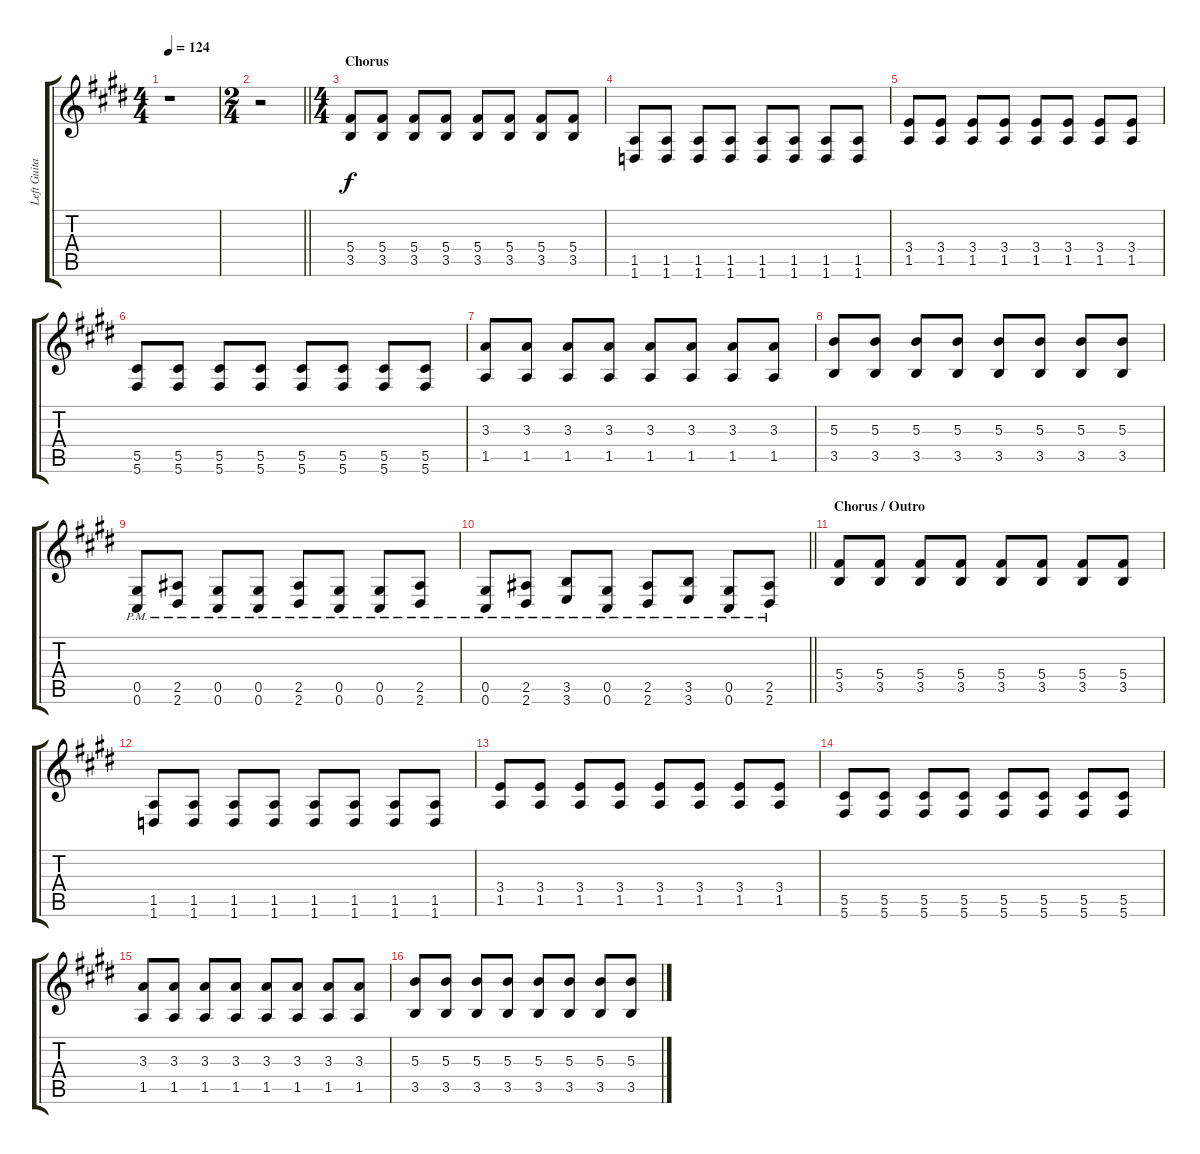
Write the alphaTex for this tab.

\track ("Left Guitar I" "Left Guita") {instrument overdrivenguitar}
\staff {score tabs}
\tuning (Eb4 Bb3 Gb3 Db3 Ab2 Db2) {hide}
\ts (4 4)
\tempo 124
\clef g2
\ks e
r.1{dy f} |
\ts (2 4)
\barLineRight lightlight
r.2 |
\ts (4 4)
\section ("" "Chorus")
(5.4 3.5).8 (5.4 3.5).8 (5.4 3.5).8 (5.4 3.5).8 (5.4 3.5).8 (5.4 3.5).8 (5.4 3.5).8 (5.4 3.5).8 |
(1.5 1.6).8 (1.5 1.6).8 (1.5 1.6).8 (1.5 1.6).8 (1.5 1.6).8 (1.5 1.6).8 (1.5 1.6).8 (1.5 1.6).8 |
(3.4 1.5).8 (3.4 1.5).8 (3.4 1.5).8 (3.4 1.5).8 (3.4 1.5).8 (3.4 1.5).8 (3.4 1.5).8 (3.4 1.5).8 |
(5.5 5.6).8 (5.5 5.6).8 (5.5 5.6).8 (5.5 5.6).8 (5.5 5.6).8 (5.5 5.6).8 (5.5 5.6).8 (5.5 5.6).8 |
(3.3 1.5).8 (3.3 1.5).8 (3.3 1.5).8 (3.3 1.5).8 (3.3 1.5).8 (3.3 1.5).8 (3.3 1.5).8 (3.3 1.5).8 |
(5.3 3.5).8 (5.3 3.5).8 (5.3 3.5).8 (5.3 3.5).8 (5.3 3.5).8 (5.3 3.5).8 (5.3 3.5).8 (5.3 3.5).8 |
(0.5{pm} 0.6{pm}).8 (2.5{pm} 2.6{pm}).8 (0.5{pm} 0.6{pm}).8 (0.5{pm} 0.6{pm}).8 (2.5{pm} 2.6{pm}).8 (0.5{pm} 0.6{pm}).8 (0.5{pm} 0.6{pm}).8 (2.5{pm} 2.6{pm}).8 |
\barLineRight lightlight
(0.5{pm} 0.6{pm}).8 (2.5{pm} 2.6{pm}).8 (3.5{pm} 3.6{pm}).8 (0.5{pm} 0.6{pm}).8 (2.5{pm} 2.6{pm}).8 (3.5{pm} 3.6{pm}).8 (0.5{pm} 0.6{pm}).8 (2.5{pm} 2.6{pm}).8 |
\section ("" "Chorus / Outro")
(5.4 3.5).8 (5.4 3.5).8 (5.4 3.5).8 (5.4 3.5).8 (5.4 3.5).8 (5.4 3.5).8 (5.4 3.5).8 (5.4 3.5).8 |
(1.5 1.6).8 (1.5 1.6).8 (1.5 1.6).8 (1.5 1.6).8 (1.5 1.6).8 (1.5 1.6).8 (1.5 1.6).8 (1.5 1.6).8 |
(3.4 1.5).8 (3.4 1.5).8 (3.4 1.5).8 (3.4 1.5).8 (3.4 1.5).8 (3.4 1.5).8 (3.4 1.5).8 (3.4 1.5).8 |
(5.5 5.6).8 (5.5 5.6).8 (5.5 5.6).8 (5.5 5.6).8 (5.5 5.6).8 (5.5 5.6).8 (5.5 5.6).8 (5.5 5.6).8 |
(3.3 1.5).8 (3.3 1.5).8 (3.3 1.5).8 (3.3 1.5).8 (3.3 1.5).8 (3.3 1.5).8 (3.3 1.5).8 (3.3 1.5).8 |
(5.3 3.5).8 (5.3 3.5).8 (5.3 3.5).8 (5.3 3.5).8 (5.3 3.5).8 (5.3 3.5).8 (5.3 3.5).8 (5.3 3.5).8
